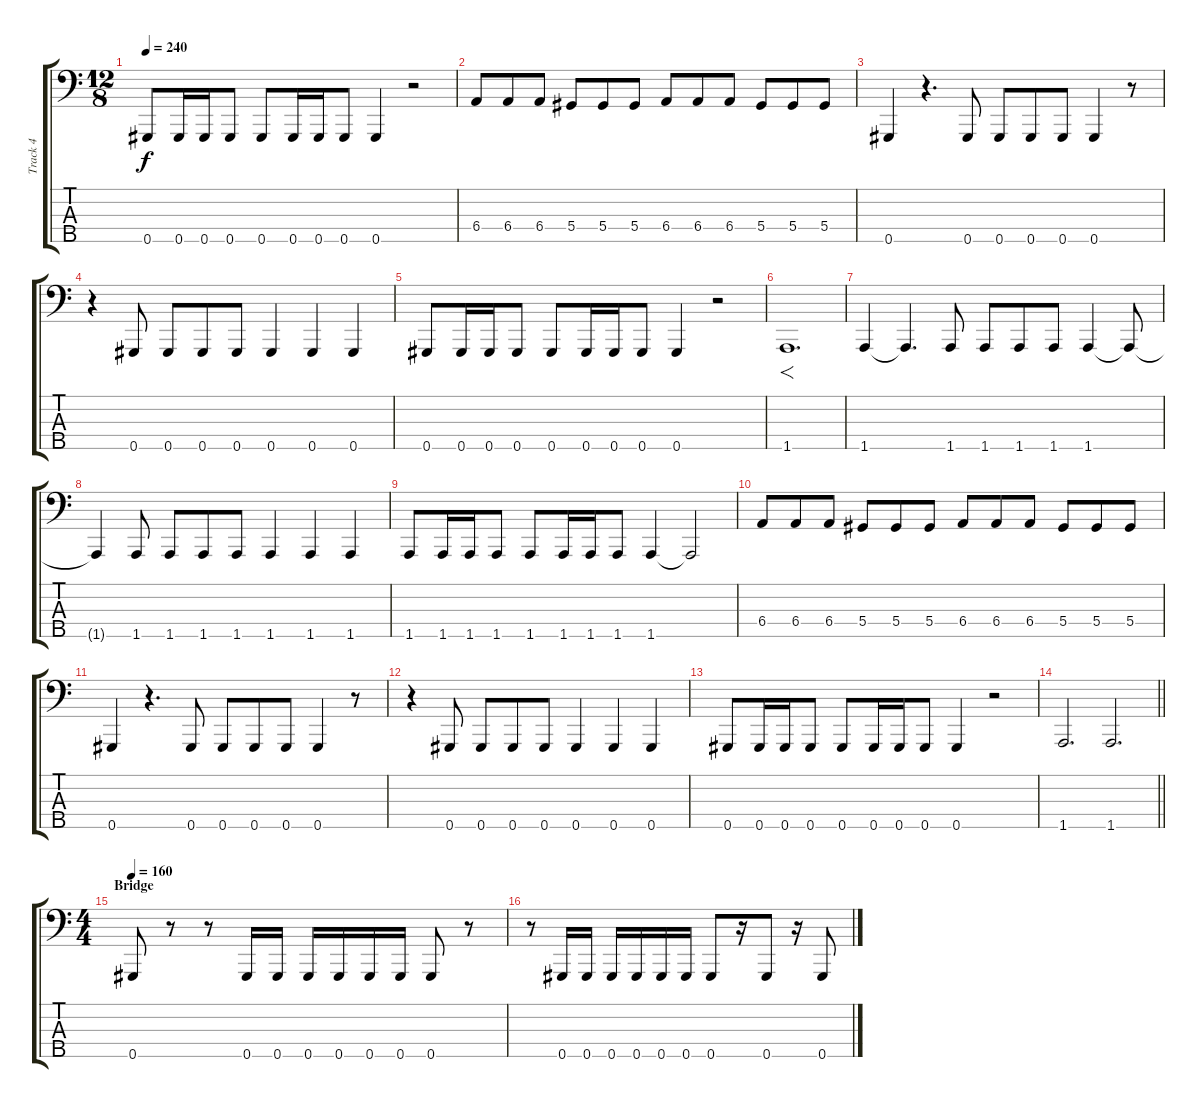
\track ("Track 4" "Track 4") {instrument electricbassfinger}
\staff {score tabs}
\tuning (Gb2 Db2 Ab1 Eb1 Ab0) {hide}
\ts (12 8)
\tempo 240
\clef f4
\ks c
0.5.8{dy f} 0.5.16 0.5.16 0.5.8 0.5.8 0.5.16 0.5.16 0.5.8 0.5.4 r.2 |
6.4.8 6.4.8 6.4.8 5.4.8 5.4.8 5.4.8 6.4.8 6.4.8 6.4.8 5.4.8 5.4.8 5.4.8 |
0.5.4 r.4{d} 0.5.8 0.5.8 0.5.8 0.5.8 0.5.4 r.8 |
r.4 0.5.8 0.5.8 0.5.8 0.5.8 0.5.4 0.5.4 0.5.4 |
0.5.8 0.5.16 0.5.16 0.5.8 0.5.8 0.5.16 0.5.16 0.5.8 0.5.4 r.2 |
1.5.1{f d} |
1.5.4 1.5{t}.4{d} 1.5.8 1.5.8 1.5.8 1.5.8 1.5.4 1.5{t}.8 |
1.5{t}.4 1.5.8 1.5.8 1.5.8 1.5.8 1.5.4 1.5.4 1.5.4 |
1.5.8 1.5.16 1.5.16 1.5.8 1.5.8 1.5.16 1.5.16 1.5.8 1.5.4 1.5{t}.2 |
6.4.8 6.4.8 6.4.8 5.4.8 5.4.8 5.4.8 6.4.8 6.4.8 6.4.8 5.4.8 5.4.8 5.4.8 |
0.5.4 r.4{d} 0.5.8 0.5.8 0.5.8 0.5.8 0.5.4 r.8 |
r.4 0.5.8 0.5.8 0.5.8 0.5.8 0.5.4 0.5.4 0.5.4 |
0.5.8 0.5.16 0.5.16 0.5.8 0.5.8 0.5.16 0.5.16 0.5.8 0.5.4 r.2 |
\barLineRight lightlight
1.5.2{d} 1.5.2{d} |
\ts (4 4)
\section ("" "Bridge")
\tempo 160
0.5.8 r.8 r.8 0.5.16 0.5.16 0.5.16 0.5.16 0.5.16 0.5.16 0.5.8 r.8 |
r.8 0.5.16 0.5.16 0.5.16 0.5.16 0.5.16 0.5.16 0.5.8 r.16 0.5.8 r.16 0.5.8
